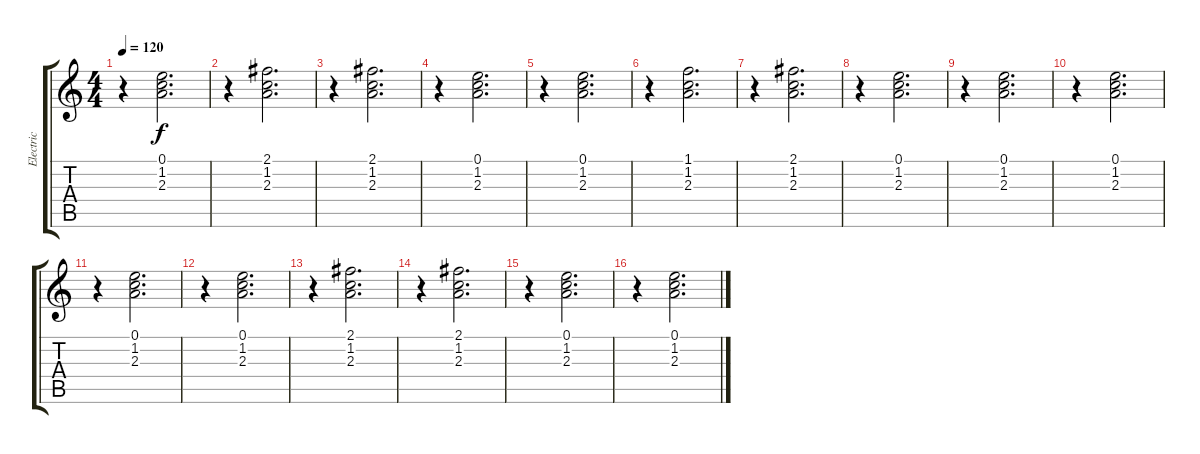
\track ("Electric" "Electric") {instrument overdrivenguitar}
\staff {score tabs}
\tuning (E4 B3 G3 D3 A2 E2) {hide}
\ts (4 4)
\tempo 120
\clef g2
\ks c
r.4{dy f} (0.1 1.2 2.3).2{d} |
r.4 (2.1 1.2 2.3).2{d} |
r.4 (2.1 1.2 2.3).2{d} |
r.4 (0.1 1.2 2.3).2{d} |
r.4 (0.1 1.2 2.3).2{d} |
r.4 (1.1 1.2 2.3).2{d} |
r.4 (2.1 1.2 2.3).2{d} |
r.4 (0.1 1.2 2.3).2{d} |
r.4 (0.1 1.2 2.3).2{d} |
r.4 (0.1 1.2 2.3).2{d} |
r.4 (0.1 1.2 2.3).2{d} |
r.4 (0.1 1.2 2.3).2{d} |
r.4 (2.1 1.2 2.3).2{d} |
r.4 (2.1 1.2 2.3).2{d} |
r.4 (0.1 1.2 2.3).2{d} |
r.4 (0.1 1.2 2.3).2{d}
